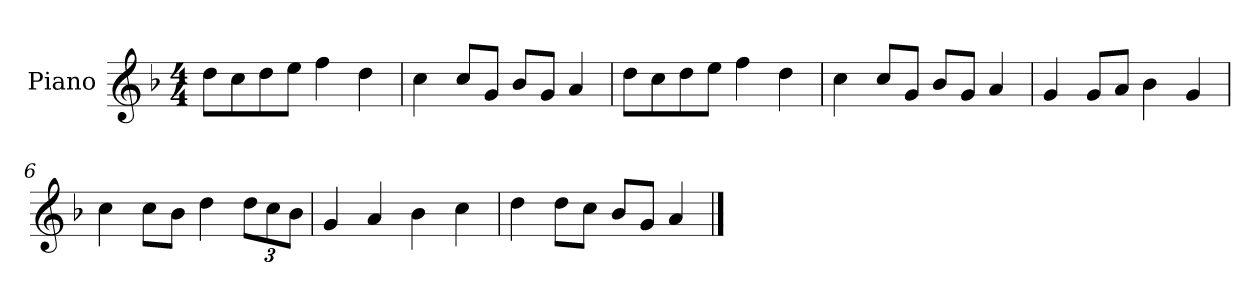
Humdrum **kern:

**kern
*part1
*staff1
*I"Piano
*I'P-no
*clefG2
*k[b-]
*M4/4
*MM90
=1
8dd\L
8cc\
8dd\
8ee\J
4ff\
4dd\
=2
4cc\
8cc/L
8g/J
8b-/L
8g/J
4a/
=3
8dd\L
8cc\
8dd\
8ee\J
4ff\
4dd\
=4
4cc\
8cc/L
8g/J
8b-/L
8g/J
4a/
=5
4g/
8g/L
8a/J
4b-\
4g/
=6
4cc\
8cc\L
8b-\J
4dd\
*Xbrackettup
12dd\L
12cc\
12b-\J
!!LO:LB:g=z
=7
4g/
4a/
4b-\
4cc\
=8
4dd\
8dd\L
8cc\J
8b-/L
8g/J
4a/
==
*-
